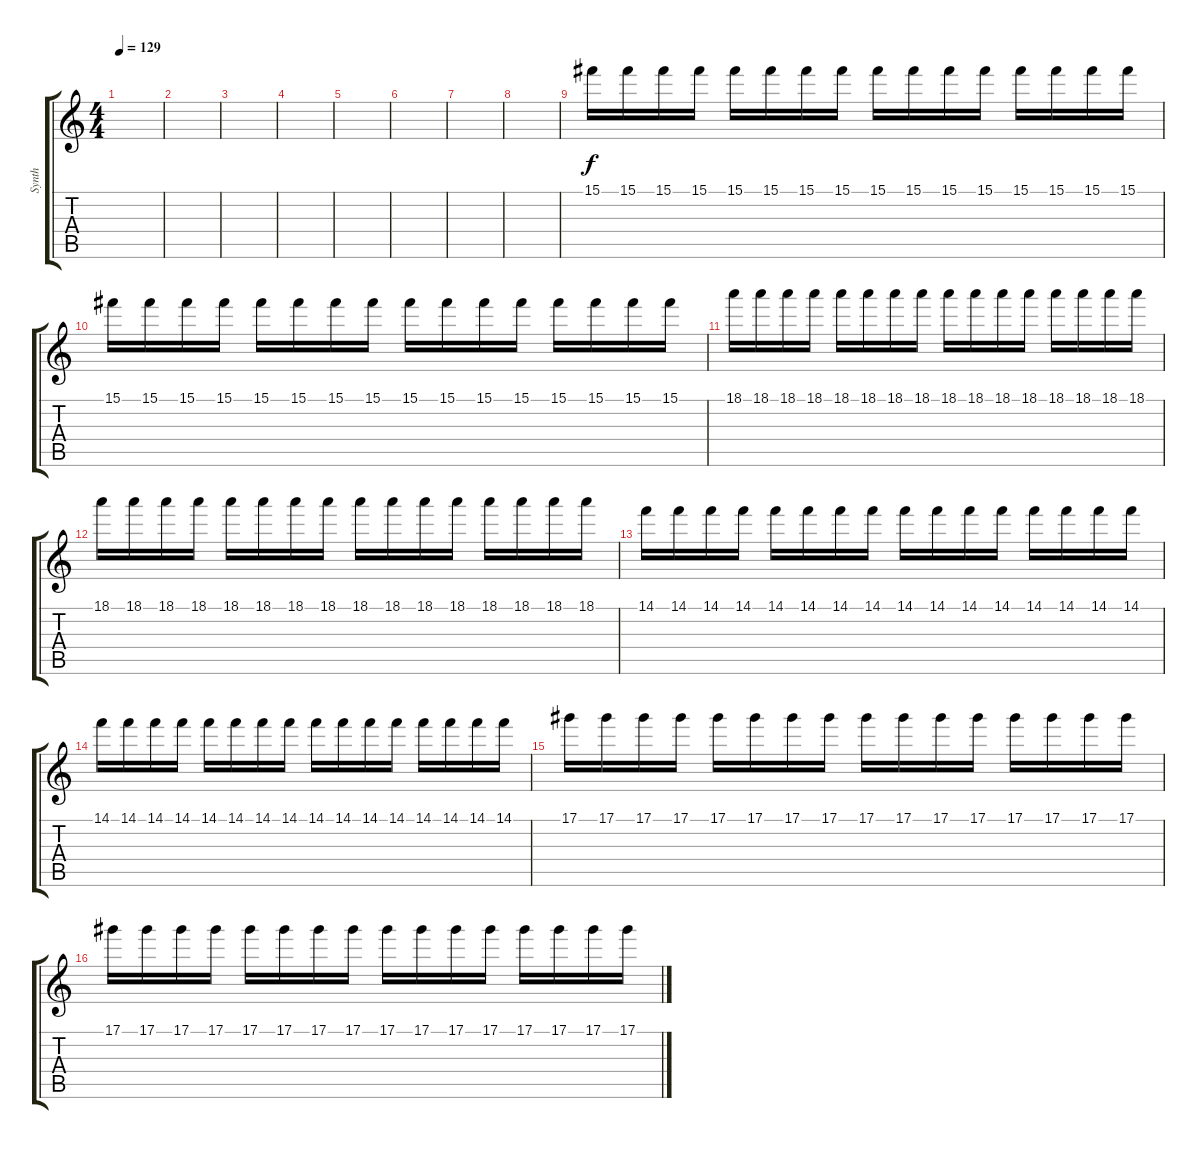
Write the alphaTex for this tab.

\track ("Synth" "Synth") {instrument electricguitarclean}
\staff {score tabs}
\tuning (Eb4 Bb3 Gb3 Db3 Ab2 Db2) {hide}
\ts (4 4)
\tempo 129
\clef g2
\ks c
|
|
|
|
|
|
|
|
15.1.16 15.1.16 15.1.16 15.1.16 15.1.16 15.1.16 15.1.16 15.1.16 15.1.16 15.1.16 15.1.16 15.1.16 15.1.16 15.1.16 15.1.16 15.1.16 |
15.1.16 15.1.16 15.1.16 15.1.16 15.1.16 15.1.16 15.1.16 15.1.16 15.1.16 15.1.16 15.1.16 15.1.16 15.1.16 15.1.16 15.1.16 15.1.16 |
18.1.16 18.1.16 18.1.16 18.1.16 18.1.16 18.1.16 18.1.16 18.1.16 18.1.16 18.1.16 18.1.16 18.1.16 18.1.16 18.1.16 18.1.16 18.1.16 |
18.1.16 18.1.16 18.1.16 18.1.16 18.1.16 18.1.16 18.1.16 18.1.16 18.1.16 18.1.16 18.1.16 18.1.16 18.1.16 18.1.16 18.1.16 18.1.16 |
14.1.16 14.1.16 14.1.16 14.1.16 14.1.16 14.1.16 14.1.16 14.1.16 14.1.16 14.1.16 14.1.16 14.1.16 14.1.16 14.1.16 14.1.16 14.1.16 |
14.1.16 14.1.16 14.1.16 14.1.16 14.1.16 14.1.16 14.1.16 14.1.16 14.1.16 14.1.16 14.1.16 14.1.16 14.1.16 14.1.16 14.1.16 14.1.16 |
17.1.16 17.1.16 17.1.16 17.1.16 17.1.16 17.1.16 17.1.16 17.1.16 17.1.16 17.1.16 17.1.16 17.1.16 17.1.16 17.1.16 17.1.16 17.1.16 |
17.1.16 17.1.16 17.1.16 17.1.16 17.1.16 17.1.16 17.1.16 17.1.16 17.1.16 17.1.16 17.1.16 17.1.16 17.1.16 17.1.16 17.1.16 17.1.16
